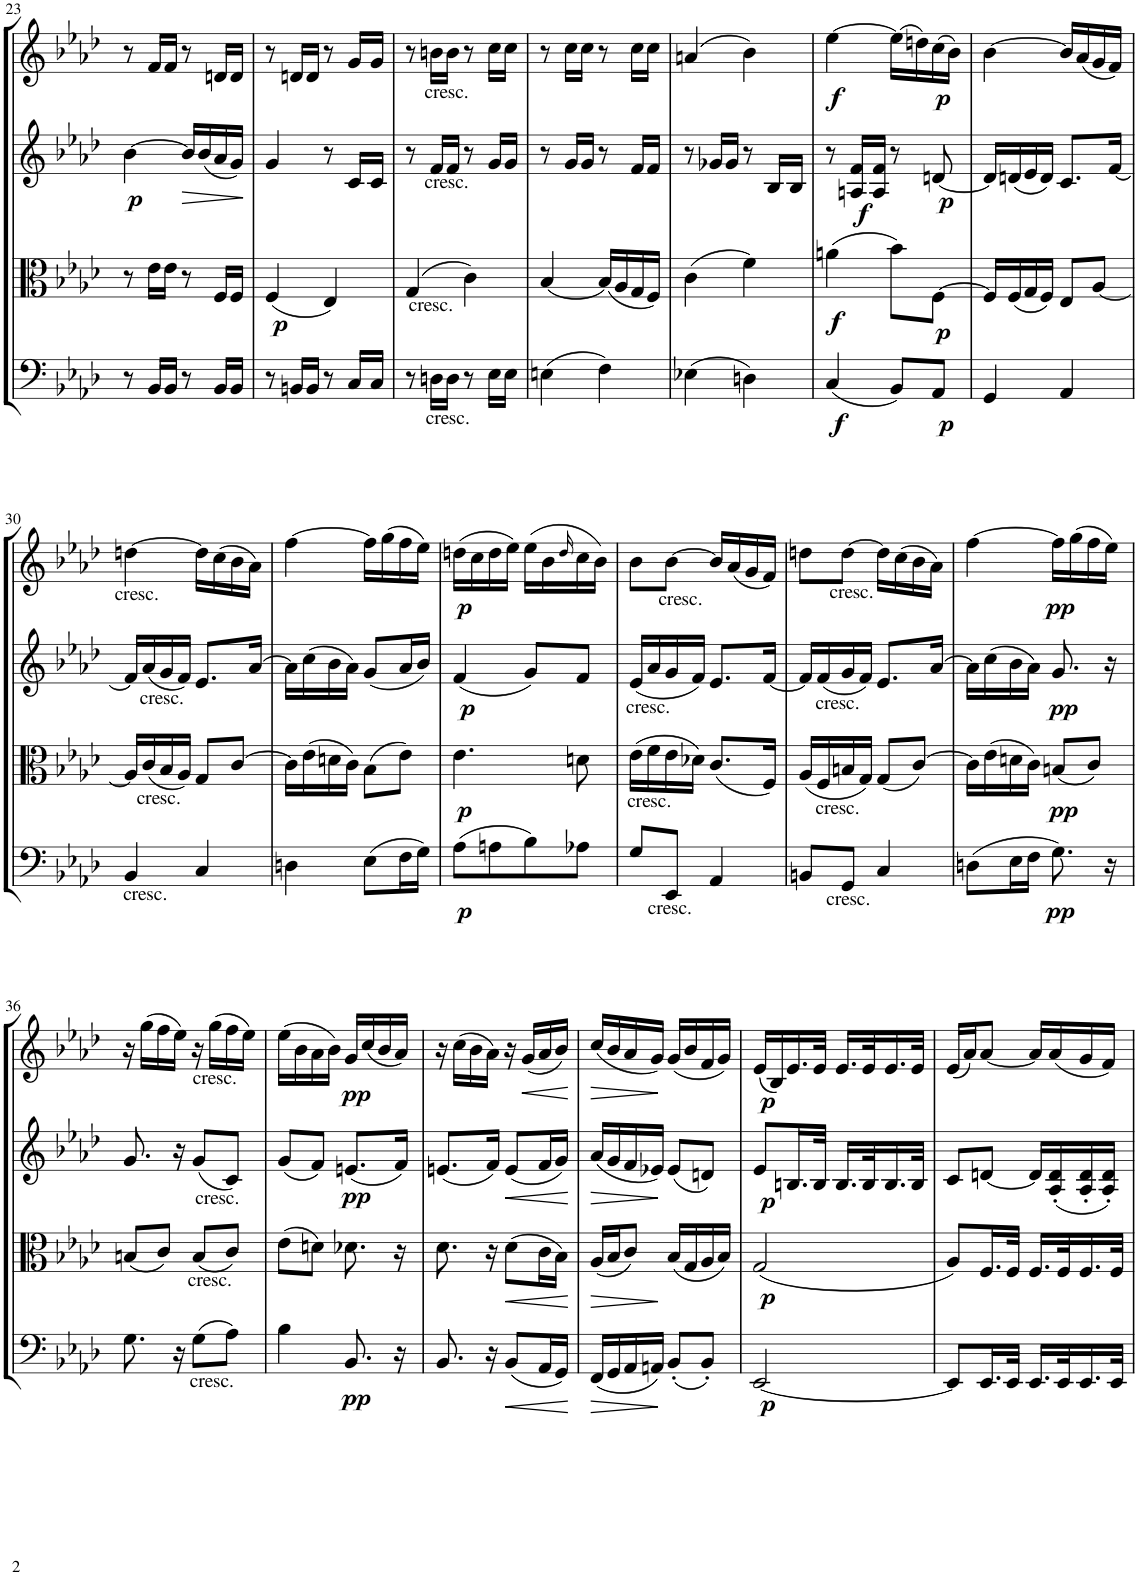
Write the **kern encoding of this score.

**kern	**dynam	**kern	**dynam	**kern	**dynam	**kern	**dynam
*part4	*part4	*part3	*part3	*part2	*part2	*part1	*part1
*staff4	*staff4	*staff3	*staff3	*staff2	*staff2	*staff1	*staff1
*I"Violoncello	*	*I"Viola	*	*I"Violino II	*	*I"Violino I	*
*I'Vc	*	*I'Vla	*	*I'Vln	*	*I'Vln	*
!!LO:PB:g=z
*clefF4	*	*clefC3	*	*clefG2	*	*clefG2	*
*k[b-e-a-d-]	*	*k[b-e-a-d-]	*	*k[b-e-a-d-]	*	*k[b-e-a-d-]	*
*M2/4	*	*M2/4	*	*M2/4	*	*M2/4	*
=23	=23	=23	=23	=23	=23	=23	=23
!	!	!	!	!	!LO:DY:b	!	!
8r	.	8r	.	[4b-\	p	8r	.
16BB-/LL	.	16e-\LL	.	.	.	16f/LL	.
16BB-/JJ	.	16e-\JJ	.	.	.	16f/JJ	.
!	!	!	!	!	!LO:HP:b	!	!
8r	.	8r	.	16b-/LL]	>	8r	.
.	.	.	.	(16b-/	.	.	.
16BB-/LL	.	16F/LL	.	16a-/	.	16dn/LL	.
16BB-/JJ	.	16F/JJ	.	16g/JJ)	.	16d/JJ	.
.	.	.	.	.	]	.	.
=24	=24	=24	=24	=24	=24	=24	=24
!	!	!	!LO:DY:b	!	!	!	!
8r	.	(4F/	p	4g/	.	8r	.
16BBn/LL	.	.	.	.	.	16dn/LL	.
16BB/JJ	.	.	.	.	.	16d/JJ	.
8r	.	4E-/)	.	8r	.	8r	.
16C/LL	.	.	.	16c/LL	.	16g/LL	.
16C/JJ	.	.	.	16c/JJ	.	16g/JJ	.
=25	=25	=25	=25	=25	=25	=25	=25
!	!	!LO:TX:b:t=cresc.	!	!	!	!	!
8r	.	(4G/	.	8r	.	8r	.
!	!	!	!	!	!	!LO:TX:b:t=cresc.	!
!	!	!	!	!LO:TX:b:t=cresc.	!	!	!
!LO:TX:b:t=cresc.	!	!	!	!	!	!	!
16Dn\LL	.	.	.	16f/LL	.	16bn\LL	.
16D\JJ	.	.	.	16f/JJ	.	16b\JJ	.
8r	.	4c\)	.	8r	.	8r	.
16E-\LL	.	.	.	16g/LL	.	16cc\LL	.
16E-\JJ	.	.	.	16g/JJ	.	16cc\JJ	.
=26	=26	=26	=26	=26	=26	=26	=26
(4En\	.	[4B-/	.	8r	.	8r	.
.	.	.	.	16g/LL	.	16cc\LL	.
.	.	.	.	16g/JJ	.	16cc\JJ	.
4F\)	.	(16B-/LL]	.	8r	.	8r	.
.	.	16A-/	.	.	.	.	.
.	.	16G/	.	16f/LL	.	16cc\LL	.
.	.	16F/JJ)	.	16f/JJ	.	16cc\JJ	.
=27	=27	=27	=27	=27	=27	=27	=27
(4E-X\	.	(4c\	.	8r	.	(4an/	.
.	.	.	.	16g-X/LL	.	.	.
.	.	.	.	16g-/JJ	.	.	.
4Dn\)	.	4f\)	.	8r	.	4b-\)	.
.	.	.	.	16B-/LL	.	.	.
.	.	.	.	16B-/JJ	.	.	.
=28	=28	=28	=28	=28	=28	=28	=28
!	!LO:DY:b	!	!LO:DY:b	!	!	!	!LO:DY:b
(4C/	f	(4an\	f	8r	.	[4ee-\	f
!	!	!	!	!	!LO:DY:b	!	!
.	.	.	.	16An/ 16f/LL	f	.	.
.	.	.	.	16A/ 16f/JJ	.	.	.
8BB-/L)	.	8b-\L)	.	8r	.	(16ee-\LL]	.
.	.	.	.	.	.	16ddn\)	.
!	!LO:DY:b	!	!LO:DY:b	!	!LO:DY:b	!	!LO:DY:b
8AA-/J	p	[8F\J	p	[8dn/	p	(16cc\	p
.	.	.	.	.	.	16b-\JJ)	.
=29	=29	=29	=29	=29	=29	=29	=29
4GG/	.	16F/LL]	.	16d/LL]	.	[4b-\	.
.	.	(16F/	.	(16dn/	.	.	.
.	.	16G/	.	16e-/	.	.	.
.	.	16F/JJ)	.	16d/JJ)	.	.	.
4AA-/	.	8E-/L	.	8.c/L	.	16b-/LL]	.
.	.	.	.	.	.	(16a-/	.
.	.	[8A-/J	.	.	.	16g/	.
.	.	.	.	[16f/Jk	.	16f/JJ)	.
!!LO:LB:g=z
=30	=30	=30	=30	=30	=30	=30	=30
!	!	!	!	!	!	!LO:TX:b:t=cresc.	!
!LO:TX:b:t=cresc.	!	!	!	!	!	!	!
4BB-/	.	16A-/LL]	.	16f/LL]	.	[4ddn\	.
!	!	!	!	!LO:TX:b:t=cresc.	!	!	!
!	!	!LO:TX:b:t=cresc.	!	!	!	!	!
.	.	(16c/	.	(16a-/	.	.	.
.	.	16B-/	.	16g/	.	.	.
.	.	16A-/JJ)	.	16f/JJ)	.	.	.
4C/	.	8G/L	.	8.e-/L	.	16dd\LL]	.
.	.	.	.	.	.	(16cc\	.
.	.	[8c/J	.	.	.	16b-\	.
.	.	.	.	[16a-/Jk	.	16a-\JJ)	.
=31	=31	=31	=31	=31	=31	=31	=31
4Dn\	.	16c\LL]	.	16a-\LL]	.	[4ff\	.
.	.	(16e-\	.	(16cc\	.	.	.
.	.	16dn\	.	16b-\	.	.	.
.	.	16c\JJ)	.	16a-\JJ)	.	.	.
(8E-\L	.	(8B-\L	.	(8g/L	.	16ff\LL]	.
.	.	.	.	.	.	(16gg\	.
16F\L	.	8e-\J)	.	16a-/L	.	16ff\	.
16G\JJ)	.	.	.	16b-/JJ)	.	16ee-\JJ)	.
=32	=32	=32	=32	=32	=32	=32	=32
!	!LO:DY:b	!	!LO:DY:b	!	!LO:DY:b	!	!LO:DY:b
(8A-\L	p	4.e-\	p	(4f/	p	(16ddn\LL	p
.	.	.	.	.	.	16cc\	.
8An\	.	.	.	.	.	16dd\	.
.	.	.	.	.	.	16ee-\JJ)	.
8B-\)	.	.	.	8g/L)	.	(16ee-\LL	.
.	.	.	.	.	.	16b-\	.
.	.	.	.	.	.	16qdd/	.
8A-X\J	.	8dn\	.	8f/J	.	16cc\	.
.	.	.	.	.	.	16b-\JJ)	.
=33	=33	=33	=33	=33	=33	=33	=33
!	!	!	!	!LO:TX:b:t=cresc.	!	!	!
!	!	!LO:TX:b:t=cresc.	!	!	!	!	!
8G/L	.	(16e-\LL	.	(16e-/LL	.	8b-\L	.
.	.	16f\	.	16a-/	.	.	.
!	!	!	!	!	!	!LO:TX:b:t=cresc.	!
!LO:TX:b:t=cresc.	!	!	!	!	!	!	!
8EE-/J	.	16e-\	.	16g/	.	[8b-\J	.
.	.	16d-X\JJ)	.	16f/JJ)	.	.	.
4AA-/	.	(8.c/L	.	8.e-/L	.	16b-/LL]	.
.	.	.	.	.	.	(16a-/	.
.	.	.	.	.	.	16g/	.
.	.	16F/Jk)	.	[16f/Jk	.	16f/JJ)	.
=34	=34	=34	=34	=34	=34	=34	=34
8BBn/L	.	(16A-/LL	.	16f/LL]	.	8ddn\L	.
!	!	!	!	!LO:TX:b:t=cresc.	!	!	!
!	!	!LO:TX:b:t=cresc.	!	!	!	!	!
.	.	16F/	.	(16f/	.	.	.
!	!	!	!	!	!	!LO:TX:b:t=cresc.	!
!LO:TX:b:t=cresc.	!	!	!	!	!	!	!
8GG/J	.	16Bn/	.	16g/	.	[8dd\J	.
.	.	16G/JJ)	.	16f/JJ)	.	.	.
4C/	.	(8G/L	.	8.e-/L	.	16dd\LL]	.
.	.	.	.	.	.	(16cc\	.
.	.	[8c/J)	.	.	.	16b-\	.
.	.	.	.	[16a-/Jk	.	16a-\JJ)	.
=35	=35	=35	=35	=35	=35	=35	=35
(8Dn\L	.	16c\LL]	.	16a-\LL]	.	[4ff\	.
.	.	(16e-\	.	(16cc\	.	.	.
16E-\L	.	16dn\	.	16b-\	.	.	.
16F\JJ	.	16c\JJ)	.	16a-\JJ)	.	.	.
!	!LO:DY:b	!	!LO:DY:b	!	!LO:DY:b	!	!LO:DY:b
8.G\)	pp	(8Bn/L	pp	8.g/	pp	16ff\LL]	pp
.	.	.	.	.	.	(16gg\	.
.	.	8c/J)	.	.	.	16ff\	.
16r	.	.	.	16r	.	16ee-\JJ)	.
!!LO:LB:g=z
=36	=36	=36	=36	=36	=36	=36	=36
8.G\	.	(8Bn/L	.	8.g/	.	16r	.
.	.	.	.	.	.	(16gg\LL	.
.	.	8c/J)	.	.	.	16ff\	.
16r	.	.	.	16r	.	16ee-\JJ)	.
!	!	!	!	!LO:TX:b:t=cresc.	!	!	!
!	!	!LO:TX:b:t=cresc.	!	!	!	!	!
!LO:TX:b:t=cresc.	!	!	!	!	!	!	!
(8G\L	.	(8B/L	.	(8g/L	.	16r	.
!	!	!	!	!	!	!LO:TX:b:t=cresc.	!
.	.	.	.	.	.	(16gg\LL	.
8A-\J)	.	8c/J)	.	8c/J)	.	16ff\	.
.	.	.	.	.	.	16ee-\JJ)	.
=37	=37	=37	=37	=37	=37	=37	=37
4B-\	.	(8e-\L	.	(8g/L	.	(16ee-\LL	.
.	.	.	.	.	.	16b-\	.
.	.	8dn\J)	.	8f/J)	.	16a-\	.
.	.	.	.	.	.	16b-\JJ)	.
!	!LO:DY:b	!	!	!	!LO:DY:b	!	!LO:DY:b
8.BB-/	pp	8.d-X\	.	(8.en/L	pp	16g/LL	pp
.	.	.	.	.	.	(16cc/	.
.	.	.	.	.	.	16b-/	.
16r	.	16r	.	16f/Jk)	.	16a-/JJ)	.
=38	=38	=38	=38	=38	=38	=38	=38
8.BB-/	.	8.d-\	.	(8.en/L	.	16r	.
.	.	.	.	.	.	(16cc\LL	.
.	.	.	.	.	.	16b-\	.
16r	.	16r	.	16f/Jk)	.	16a-\JJ)	.
!	!LO:HP:b	!	!LO:HP:b	!	!LO:HP:b	!	!
(8BB-/L	<	(8d-\L	<	(8e/L	<	16r	.
!	!	!	!	!	!	!	!LO:HP:b
.	.	.	.	.	.	(16g/LL	<
16AA-/L	.	16c\L	.	16f/L	.	16a-/	.
16GG/JJ)	.	16B-\JJ)	.	16g/JJ)	.	16b-/JJ)	.
.	.	.	[	.	[	.	[
=39	=39	=39	=39	=39	=39	=39	=39
!	!	!	!LO:HP:b	!	!LO:HP:b	!	!LO:HP:b
(16FF/LL	.	(16A-/LL	>	(16a-/LL	>	(16cc/LL	>
16GG/	.	16B-/J	.	16g/	.	16b-/	.
16AA-/	.	8c/J)	.	16f/	.	16a-/	.
16AAn/JJ)	.	.	.	16e-X/JJ)	.	16g/JJ)	.
(8BB-'/L	[	(16B-/LL	]	(8e-/L	]	(16g/LL	]
.	.	16G/	.	.	.	16b-/	.
8BB-'/J)	.	16A-/	.	8dn/J)	.	16f/	.
.	.	16B-/JJ)	.	.	.	16g/JJ)	.
=40	=40	=40	=40	=40	=40	=40	=40
!	!LO:DY:b	!	!LO:DY:b	!	!LO:DY:b	!	!LO:DY:b
[2EE-/	p	(2G/	p	8e-/L	p	(16e-/LL	p
.	.	.	.	.	.	16B-/)	.
.	.	.	.	16.Bn/L	.	16.e-/	.
.	.	.	.	32B/JJk	.	32e-/JJk	.
.	.	.	.	16.B/LL	.	16.e-/LL	.
.	.	.	.	32B/K	.	32e-/K	.
.	.	.	.	16.B/	.	16.e-/	.
.	.	.	.	32B/JJk	.	32e-/JJk	.
=41	=41	=41	=41	=41	=41	=41	=41
8EE-/L]	.	8A-/L)	.	8c/L	.	(16e-/LL	.
.	.	.	.	.	.	16a-/J)	.
16.EE-/L	.	16.F/L	.	[8dn/J	.	[8a-/J	.
32EE-/JJk	.	32F/JJk	.	.	.	.	.
16.EE-/LL	.	16.F/LL	.	16d/LL]	.	16a-/LL]	.
.	.	.	.	(16A-/' 16d/'	.	(16a-/	.
32EE-/K	.	32F/K	.	.	.	.	.
16.EE-/	.	16.F/	.	16A-/' 16d/'	.	16g/	.
.	.	.	.	16A-/' 16d/'JJ)	.	16f/JJ)	.
32EE-/JJk	.	32F/JJk	.	.	.	.	.
=	=	=	=	=	=	=	=
*-	*-	*-	*-	*-	*-	*-	*-
